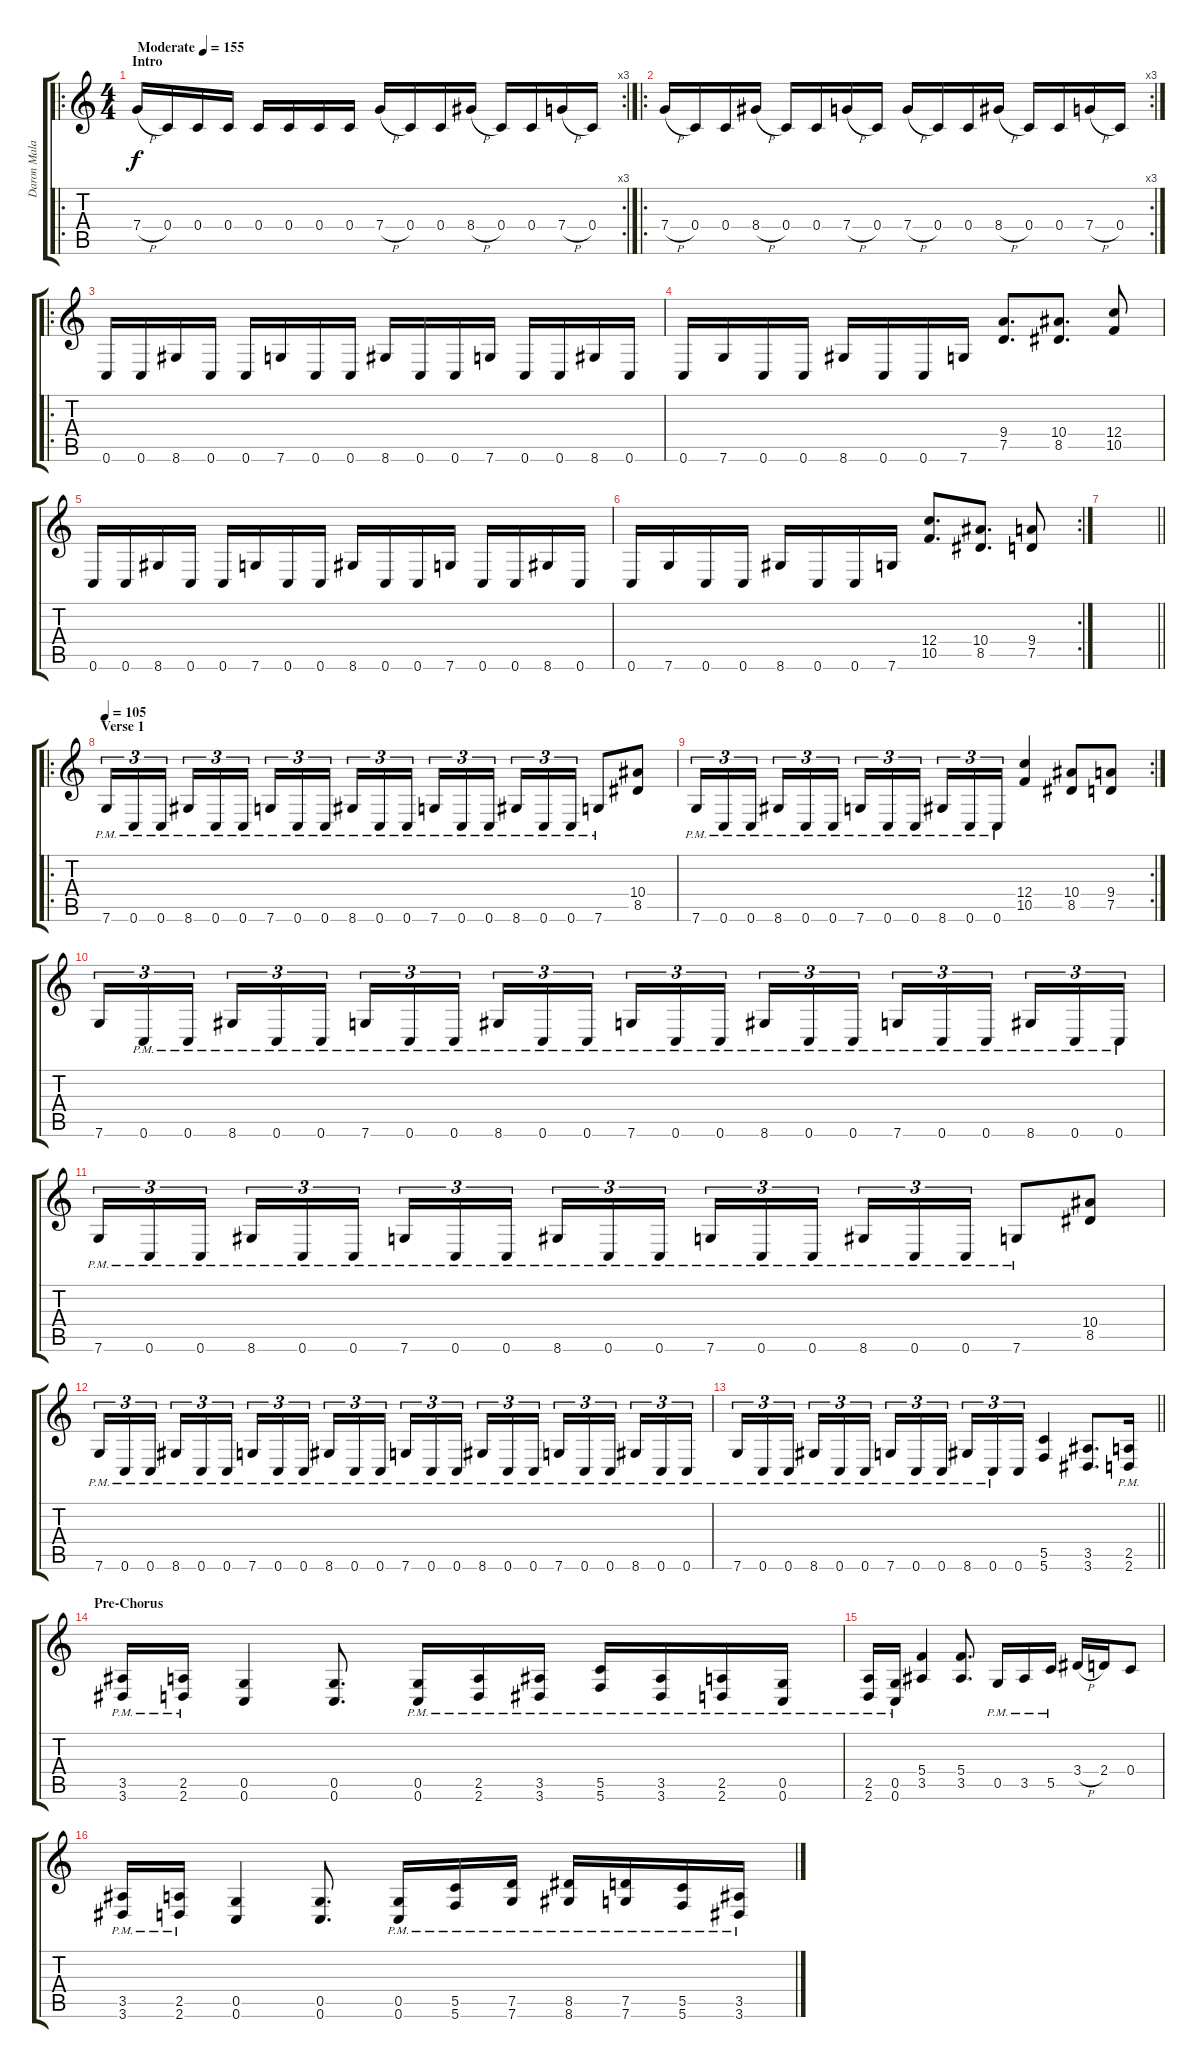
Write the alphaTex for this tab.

\track ("Daron Malakian" "Daron Mala") {instrument overdrivenguitar bank 3}
\staff {score tabs}
\tuning (D4 A3 F3 C3 G2 C2) {hide}
\ro
\rc 3
\ts (4 4)
\section ("" "Intro")
\tempo (155 "Moderate")
\clef g2
\ks c
7.4{h}.16{dy f instrument overdrivenguitar beam Up} 0.4.16{beam Up} 0.4.16{beam Up} 0.4.16{beam Up} 0.4.16{beam Up} 0.4.16{beam Up} 0.4.16{beam Up} 0.4.16{beam Up} 7.4{h}.16{beam Up} 0.4.16{beam Up} 0.4.16{beam Up} 8.4{h}.16{beam Up} 0.4.16{beam Up} 0.4.16{beam Up} 7.4{h}.16{beam Up} 0.4.16{beam Up} |
\ro
\rc 3
7.4{h}.16{beam Up} 0.4.16{beam Up} 0.4.16{beam Up} 8.4{h}.16{beam Up} 0.4.16{beam Up} 0.4.16{beam Up} 7.4{h}.16{beam Up} 0.4.16{beam Up} 7.4{h}.16{beam Up} 0.4.16{beam Up} 0.4.16{beam Up} 8.4{h}.16{beam Up} 0.4.16{beam Up} 0.4.16{beam Up} 7.4{h}.16{beam Up} 0.4.16{beam Up} |
\ro
0.6.16{beam Up} 0.6.16{beam Up} 8.6.16{beam Up} 0.6.16{beam Up} 0.6.16{beam Up} 7.6.16{beam Up} 0.6.16{beam Up} 0.6.16{beam Up} 8.6.16{beam Up} 0.6.16{beam Up} 0.6.16{beam Up} 7.6.16{beam Up} 0.6.16{beam Up} 0.6.16{beam Up} 8.6.16{beam Up} 0.6.16{beam Up} |
0.6.16{beam Up} 7.6.16{beam Up} 0.6.16{beam Up} 0.6.16{beam Up} 8.6.16{beam Up} 0.6.16{beam Up} 0.6.16{beam Up} 7.6.16{beam Up} (9.4 7.5).8{d beam Up} (10.4 8.5).8{d beam Up} (12.4 10.5).8{beam Up} |
0.6.16{beam Up} 0.6.16{beam Up} 8.6.16{beam Up} 0.6.16{beam Up} 0.6.16{beam Up} 7.6.16{beam Up} 0.6.16{beam Up} 0.6.16{beam Up} 8.6.16{beam Up} 0.6.16{beam Up} 0.6.16{beam Up} 7.6.16{beam Up} 0.6.16{beam Up} 0.6.16{beam Up} 8.6.16{beam Up} 0.6.16{beam Up} |
\rc 2
0.6.16{beam Up} 7.6.16{beam Up} 0.6.16{beam Up} 0.6.16{beam Up} 8.6.16{beam Up} 0.6.16{beam Up} 0.6.16{beam Up} 7.6.16{beam Up} (12.4 10.5).8{d beam Up} (10.4 8.5).8{d beam Up} (9.4 7.5).8{beam Up} |
\barLineRight lightlight
|
\ro
\section ("" "Verse 1")
\tempo 105
7.6{pm}.16{tu (3 2) beam Up} 0.6{pm}.16{tu (3 2) beam Up} 0.6{pm}.16{tu (3 2) beam Up beam splitsecondary} 8.6{pm}.16{tu (3 2) beam Up} 0.6{pm}.16{tu (3 2) beam Up} 0.6{pm}.16{tu (3 2) beam Up} 7.6{pm}.16{tu (3 2) beam Up} 0.6{pm}.16{tu (3 2) beam Up} 0.6{pm}.16{tu (3 2) beam Up beam splitsecondary} 8.6{pm}.16{tu (3 2) beam Up} 0.6{pm}.16{tu (3 2) beam Up} 0.6{pm}.16{tu (3 2) beam Up} 7.6{pm}.16{tu (3 2) beam Up} 0.6{pm}.16{tu (3 2) beam Up} 0.6{pm}.16{tu (3 2) beam Up beam splitsecondary} 8.6{pm}.16{tu (3 2) beam Up} 0.6{pm}.16{tu (3 2) beam Up} 0.6{pm}.16{tu (3 2) beam Up} 7.6{pm}.8{beam Up} (10.4 8.5).8{beam Up} |
\rc 2
7.6{pm}.16{tu (3 2) beam Up} 0.6{pm}.16{tu (3 2) beam Up} 0.6{pm}.16{tu (3 2) beam Up beam splitsecondary} 8.6{pm}.16{tu (3 2) beam Up} 0.6{pm}.16{tu (3 2) beam Up} 0.6{pm}.16{tu (3 2) beam Up} 7.6{pm}.16{tu (3 2) beam Up} 0.6{pm}.16{tu (3 2) beam Up} 0.6{pm}.16{tu (3 2) beam Up beam splitsecondary} 8.6{pm}.16{tu (3 2) beam Up} 0.6{pm}.16{tu (3 2) beam Up} 0.6{pm}.16{tu (3 2) beam Up} (12.4 10.5).4{beam Up} (10.4 8.5).8{beam Up} (9.4 7.5).8{beam Up} |
7.6.16{tu (3 2) beam Up} 0.6{pm}.16{tu (3 2) beam Up} 0.6{pm}.16{tu (3 2) beam Up beam splitsecondary} 8.6{pm}.16{tu (3 2) beam Up} 0.6{pm}.16{tu (3 2) beam Up} 0.6{pm}.16{tu (3 2) beam Up} 7.6{pm}.16{tu (3 2) beam Up} 0.6{pm}.16{tu (3 2) beam Up} 0.6{pm}.16{tu (3 2) beam Up beam splitsecondary} 8.6{pm}.16{tu (3 2) beam Up} 0.6{pm}.16{tu (3 2) beam Up} 0.6{pm}.16{tu (3 2) beam Up} 7.6{pm}.16{tu (3 2) beam Up} 0.6{pm}.16{tu (3 2) beam Up} 0.6{pm}.16{tu (3 2) beam Up beam splitsecondary} 8.6{pm}.16{tu (3 2) beam Up} 0.6{pm}.16{tu (3 2) beam Up} 0.6{pm}.16{tu (3 2) beam Up} 7.6{pm}.16{tu (3 2) beam Up} 0.6{pm}.16{tu (3 2) beam Up} 0.6{pm}.16{tu (3 2) beam Up beam splitsecondary} 8.6{pm}.16{tu (3 2) beam Up} 0.6{pm}.16{tu (3 2) beam Up} 0.6{pm}.16{tu (3 2) beam Up} |
7.6{pm}.16{tu (3 2) beam Up} 0.6{pm}.16{tu (3 2) beam Up} 0.6{pm}.16{tu (3 2) beam Up beam splitsecondary} 8.6{pm}.16{tu (3 2) beam Up} 0.6{pm}.16{tu (3 2) beam Up} 0.6{pm}.16{tu (3 2) beam Up} 7.6{pm}.16{tu (3 2) beam Up} 0.6{pm}.16{tu (3 2) beam Up} 0.6{pm}.16{tu (3 2) beam Up beam splitsecondary} 8.6{pm}.16{tu (3 2) beam Up} 0.6{pm}.16{tu (3 2) beam Up} 0.6{pm}.16{tu (3 2) beam Up} 7.6{pm}.16{tu (3 2) beam Up} 0.6{pm}.16{tu (3 2) beam Up} 0.6{pm}.16{tu (3 2) beam Up beam splitsecondary} 8.6{pm}.16{tu (3 2) beam Up} 0.6{pm}.16{tu (3 2) beam Up} 0.6{pm}.16{tu (3 2) beam Up} 7.6{pm}.8{beam Up} (10.4 8.5).8{beam Up} |
7.6{pm}.16{tu (3 2) beam Up} 0.6{pm}.16{tu (3 2) beam Up} 0.6{pm}.16{tu (3 2) beam Up beam splitsecondary} 8.6{pm}.16{tu (3 2) beam Up} 0.6{pm}.16{tu (3 2) beam Up} 0.6{pm}.16{tu (3 2) beam Up} 7.6{pm}.16{tu (3 2) beam Up} 0.6{pm}.16{tu (3 2) beam Up} 0.6{pm}.16{tu (3 2) beam Up beam splitsecondary} 8.6{pm}.16{tu (3 2) beam Up} 0.6{pm}.16{tu (3 2) beam Up} 0.6{pm}.16{tu (3 2) beam Up} 7.6{pm}.16{tu (3 2) beam Up} 0.6{pm}.16{tu (3 2) beam Up} 0.6{pm}.16{tu (3 2) beam Up beam splitsecondary} 8.6{pm}.16{tu (3 2) beam Up} 0.6{pm}.16{tu (3 2) beam Up} 0.6{pm}.16{tu (3 2) beam Up} 7.6{pm}.16{tu (3 2) beam Up} 0.6{pm}.16{tu (3 2) beam Up} 0.6{pm}.16{tu (3 2) beam Up beam splitsecondary} 8.6{pm}.16{tu (3 2) beam Up} 0.6{pm}.16{tu (3 2) beam Up} 0.6{pm}.16{tu (3 2) beam Up} |
\barLineRight lightlight
7.6{pm}.16{tu (3 2) beam Up} 0.6{pm}.16{tu (3 2) beam Up} 0.6{pm}.16{tu (3 2) beam Up beam splitsecondary} 8.6{pm}.16{tu (3 2) beam Up} 0.6{pm}.16{tu (3 2) beam Up} 0.6{pm}.16{tu (3 2) beam Up} 7.6{pm}.16{tu (3 2) beam Up} 0.6{pm}.16{tu (3 2) beam Up} 0.6{pm}.16{tu (3 2) beam Up beam splitsecondary} 8.6{pm}.16{tu (3 2) beam Up} 0.6{pm}.16{tu (3 2) beam Up} 0.6.16{tu (3 2) beam Up} (5.5 5.6).4{beam Up} (3.5 3.6).8{d beam Up} (2.5{pm} 2.6).16 |
\section ("" "Pre-Chorus")
(3.5{pm} 3.6{pm}).16{beam Up} (2.5{pm} 2.6{pm}).16{beam Up} (0.5 0.6).4{beam Up} (0.5 0.6).8{d beam Up} (0.5{pm} 0.6{pm}).16{beam Up} (2.5{pm} 2.6{pm}).16{beam Up} (3.5{pm} 3.6{pm}).16{beam Up} (5.5{pm} 5.6{pm}).16{beam Up} (3.5{pm} 3.6{pm}).16{beam Up} (2.5{pm} 2.6{pm}).16{beam Up} (0.5{pm} 0.6{pm}).16{beam Up} |
(2.5{pm} 2.6{pm}).16{beam Up} (0.5{pm} 0.6{pm}).16{beam Up} (5.4 3.5).4{beam Up} (5.4 3.5).8{d beam Up} 0.5{pm}.16{beam Up} 3.5{pm}.16{beam Up} 5.5{pm}.16{beam Up} 3.4{h}.16{beam Up} 2.4.16{beam Up} 0.4.8{beam Up} |
(3.5{pm} 3.6{pm}).16{beam Up} (2.5{pm} 2.6{pm}).16{beam Up} (0.5 0.6).4{beam Up} (0.5 0.6).8{d beam Up} (0.5{pm} 0.6{pm}).16{beam Up} (5.5{pm} 5.6{pm}).16{beam Up} (7.5{pm} 7.6{pm}).16{beam Up} (8.5{pm} 8.6{pm}).16{beam Up} (7.5{pm} 7.6{pm}).16{beam Up} (5.5{pm} 5.6{pm}).16{beam Up} (3.5{pm} 3.6{pm}).16{beam Up}
